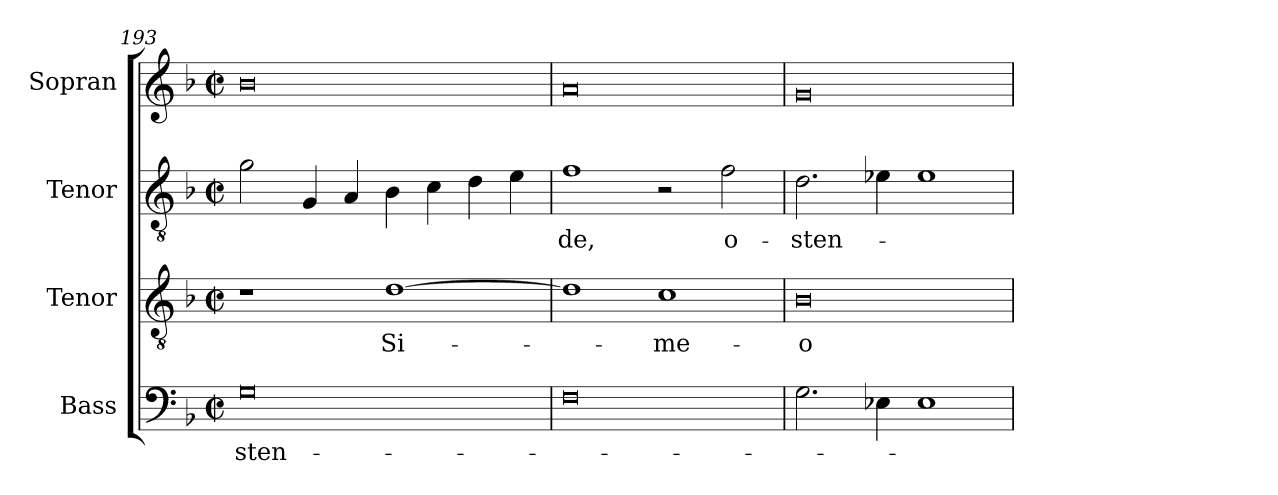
**kern	**text	**kern	**text	**kern	**text	**kern
*part4	*part4	*part3	*part3	*part2	*part2	*part1
*staff4	*staff4	*staff3	*staff3	*staff2	*staff2	*staff1
*I"Bass	*	*I"Tenor	*	*I"Tenor	*	*I"Sopran
*	*	*I'Tenor	*	*	*	*
*clefF4	*	*clefGv2	*	*clefGv2	*	*clefG2
*	*	*ITrd7c12	*	*ITrd7c12	*	*
*k[b-]	*	*k[b-]	*	*k[b-]	*	*k[b-]
*F:	*	*F:	*	*F:	*	*F:
*M2/2	*	*M2/2	*	*M2/2	*	*M2/2
*met(c|)	*	*met(c|)	*	*met(c|)	*	*met(c|)
=193	=193	=193	=193	=193	=193	=193
!	!LO:LY:b:color=#000000	!	!	!	!	!
0Gi	-sten-	1r	.	2Gi\	.	0b-i
.	.	.	.	4GGi/	.	.
.	.	.	.	4AAi/	.	.
!	!	!	!LO:LY:b:color=#000000	!	!	!
.	.	[>1Di	Si-	4BB-i\	.	.
.	.	.	.	4Ci\	.	.
.	.	.	.	4Di\	.	.
.	.	.	.	4Ei\	.	.
=194	=194	=194	=194	=194	=194	=194
!	!	!	!	!	!LO:LY:b:color=#000000	!
0Fi	.	1Di]	.	1Fi	-de,	0ai
!	!	!	!LO:LY:b:color=#000000	!	!	!
.	.	1Ci	-me-	2r	.	.
!	!	!	!	!	!LO:LY:b:color=#000000	!
.	.	.	.	2Fi\	o-	.
=195	=195	=195	=195	=195	=195	=195
!	!	!	!LO:LY:b:color=#000000	!	!	!
!	!	!	!	!	!LO:LY:b:color=#000000	!
2.Gi\	.	0BB-i	-o-	2.Di\	-sten-	0gi
4E-Xi\	.	.	.	4E-Xi\	.	.
1E-i	.	.	.	1E-i	.	.
=	=	=	=	=	=	=
*-	*-	*-	*-	*-	*-	*-
